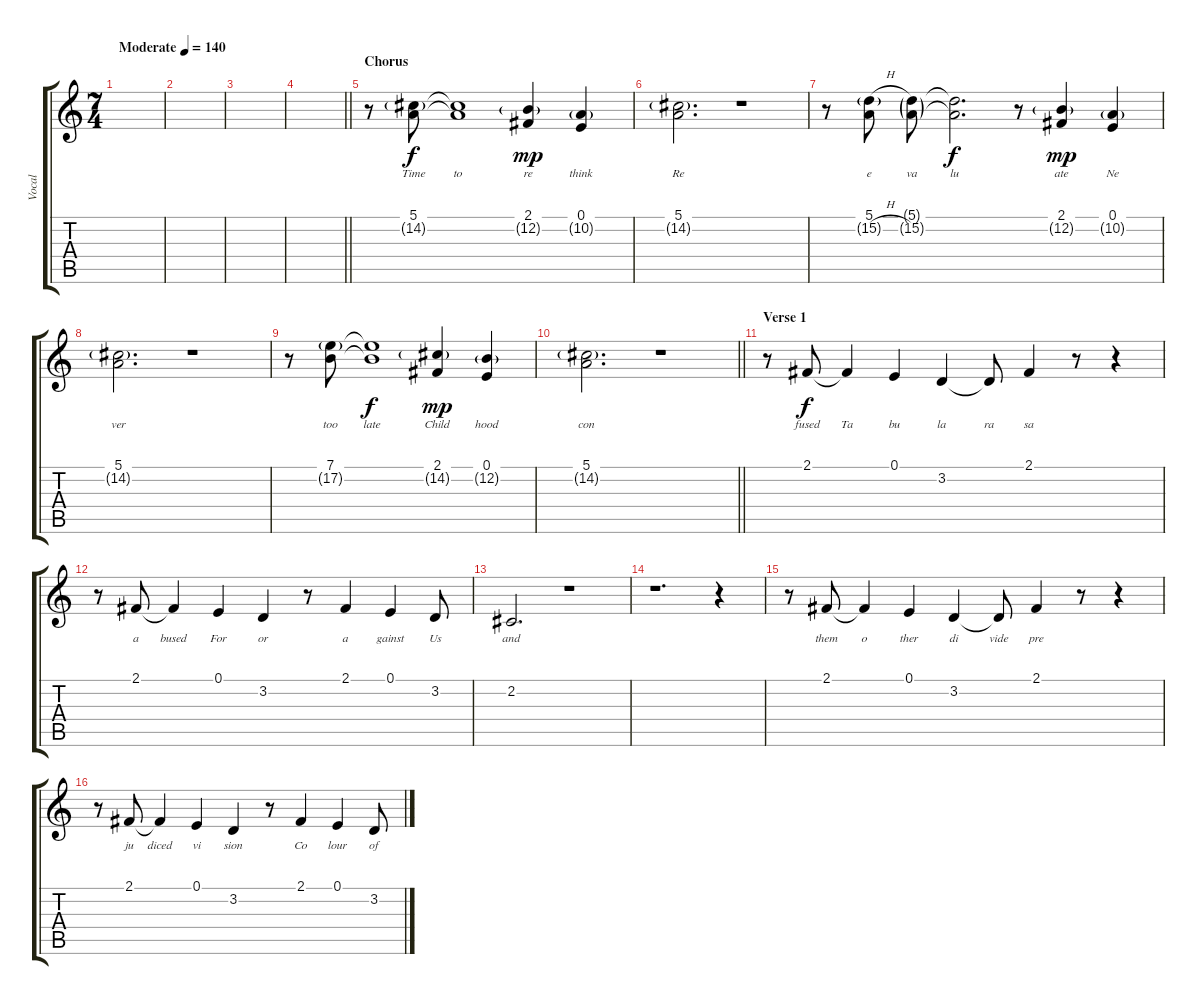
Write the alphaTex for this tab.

\track ("Vocal" "Vocal") {instrument acousticgrandpiano}
\staff {score tabs}
\tuning (E4 B3 G3 D3 A2 E2) {hide}
\ts (7 4)
\tempo (140 "Moderate")
\clef g2
\ks c
|
|
|
\barLineRight lightlight
|
\section ("" "Chorus")
r.8 (5.1 14.2{g}).8{lyrics (0 "Time") lyrics (1 "") lyrics (2 "") lyrics (3 "") lyrics (4 "")} (5.1{t} 14.2{t}).1{lyrics (0 "to") lyrics (1 "") lyrics (2 "") lyrics (3 "") lyrics (4 "") dy f} (2.1 12.2{g}).4{lyrics (0 "re") lyrics (1 "") lyrics (2 "") lyrics (3 "") lyrics (4 "") dy mp} (0.1 10.2{g}).4{lyrics (0 "think") lyrics (1 "") lyrics (2 "") lyrics (3 "") lyrics (4 "")} |
(5.1 14.2{g}).2{d lyrics (0 "Re") lyrics (1 "") lyrics (2 "") lyrics (3 "") lyrics (4 "")} r.1 |
r.8 (5.1{h} 15.2{h g}).8{lyrics (0 "e") lyrics (1 "") lyrics (2 "") lyrics (3 "") lyrics (4 "")} (5.1{g} 15.2{g}).8{lyrics (0 "va") lyrics (1 "") lyrics (2 "") lyrics (3 "") lyrics (4 "")} (5.1{t} 15.2{t}).2{d lyrics (0 "lu") lyrics (1 "") lyrics (2 "") lyrics (3 "") lyrics (4 "") dy f} r.8 (2.1 12.2{g}).4{lyrics (0 "ate") lyrics (1 "") lyrics (2 "") lyrics (3 "") lyrics (4 "") dy mp} (0.1 10.2{g}).4{lyrics (0 "Ne") lyrics (1 "") lyrics (2 "") lyrics (3 "") lyrics (4 "")} |
(5.1 14.2{g}).2{d lyrics (0 "ver") lyrics (1 "") lyrics (2 "") lyrics (3 "") lyrics (4 "")} r.1 |
r.8 (7.1 17.2{g}).8{lyrics (0 "too") lyrics (1 "") lyrics (2 "") lyrics (3 "") lyrics (4 "")} (7.1{t} 17.2{t}).1{lyrics (0 "late") lyrics (1 "") lyrics (2 "") lyrics (3 "") lyrics (4 "") dy f} (2.1 14.2{g}).4{lyrics (0 "Child") lyrics (1 "") lyrics (2 "") lyrics (3 "") lyrics (4 "") dy mp} (0.1 12.2{g}).4{lyrics (0 "hood") lyrics (1 "") lyrics (2 "") lyrics (3 "") lyrics (4 "")} |
\barLineRight lightlight
(5.1 14.2{g}).2{d lyrics (0 "con") lyrics (1 "") lyrics (2 "") lyrics (3 "") lyrics (4 "")} r.1 |
\section ("" "Verse 1")
r.8 2.1.8{lyrics (0 "fused") lyrics (1 "") lyrics (2 "") lyrics (3 "") lyrics (4 "") dy f} 2.1{t}.4{lyrics (0 "Ta") lyrics (1 "") lyrics (2 "") lyrics (3 "") lyrics (4 "")} 0.1.4{lyrics (0 "bu") lyrics (1 "") lyrics (2 "") lyrics (3 "") lyrics (4 "")} 3.2.4{lyrics (0 "la") lyrics (1 "") lyrics (2 "") lyrics (3 "") lyrics (4 "")} 3.2{t}.8{lyrics (0 "ra") lyrics (1 "") lyrics (2 "") lyrics (3 "") lyrics (4 "")} 2.1.4{lyrics (0 "sa") lyrics (1 "") lyrics (2 "") lyrics (3 "") lyrics (4 "")} r.8 r.4 |
r.8 2.1.8{lyrics (0 "a") lyrics (1 "") lyrics (2 "") lyrics (3 "") lyrics (4 "")} 2.1{t}.4{lyrics (0 "bused") lyrics (1 "") lyrics (2 "") lyrics (3 "") lyrics (4 "")} 0.1.4{lyrics (0 "For") lyrics (1 "") lyrics (2 "") lyrics (3 "") lyrics (4 "")} 3.2.4{lyrics (0 "or") lyrics (1 "") lyrics (2 "") lyrics (3 "") lyrics (4 "")} r.8 2.1.4{lyrics (0 "a") lyrics (1 "") lyrics (2 "") lyrics (3 "") lyrics (4 "")} 0.1.4{lyrics (0 "gainst") lyrics (1 "") lyrics (2 "") lyrics (3 "") lyrics (4 "")} 3.2.8{lyrics (0 "Us") lyrics (1 "") lyrics (2 "") lyrics (3 "") lyrics (4 "")} |
2.2.2{d lyrics (0 "and") lyrics (1 "") lyrics (2 "") lyrics (3 "") lyrics (4 "")} r.1 |
r.1{d} r.4 |
r.8 2.1.8{lyrics (0 "them") lyrics (1 "") lyrics (2 "") lyrics (3 "") lyrics (4 "")} 2.1{t}.4{lyrics (0 "o") lyrics (1 "") lyrics (2 "") lyrics (3 "") lyrics (4 "")} 0.1.4{lyrics (0 "ther") lyrics (1 "") lyrics (2 "") lyrics (3 "") lyrics (4 "")} 3.2.4{lyrics (0 "di") lyrics (1 "") lyrics (2 "") lyrics (3 "") lyrics (4 "")} 3.2{t}.8{lyrics (0 "vide") lyrics (1 "") lyrics (2 "") lyrics (3 "") lyrics (4 "")} 2.1.4{lyrics (0 "pre") lyrics (1 "") lyrics (2 "") lyrics (3 "") lyrics (4 "")} r.8 r.4 |
r.8 2.1.8{lyrics (0 "ju") lyrics (1 "") lyrics (2 "") lyrics (3 "") lyrics (4 "")} 2.1{t}.4{lyrics (0 "diced") lyrics (1 "") lyrics (2 "") lyrics (3 "") lyrics (4 "")} 0.1.4{lyrics (0 "vi") lyrics (1 "") lyrics (2 "") lyrics (3 "") lyrics (4 "")} 3.2.4{lyrics (0 "sion") lyrics (1 "") lyrics (2 "") lyrics (3 "") lyrics (4 "")} r.8 2.1.4{lyrics (0 "Co") lyrics (1 "") lyrics (2 "") lyrics (3 "") lyrics (4 "")} 0.1.4{lyrics (0 "lour") lyrics (1 "") lyrics (2 "") lyrics (3 "") lyrics (4 "")} 3.2.8{lyrics (0 "of") lyrics (1 "") lyrics (2 "") lyrics (3 "") lyrics (4 "")}
